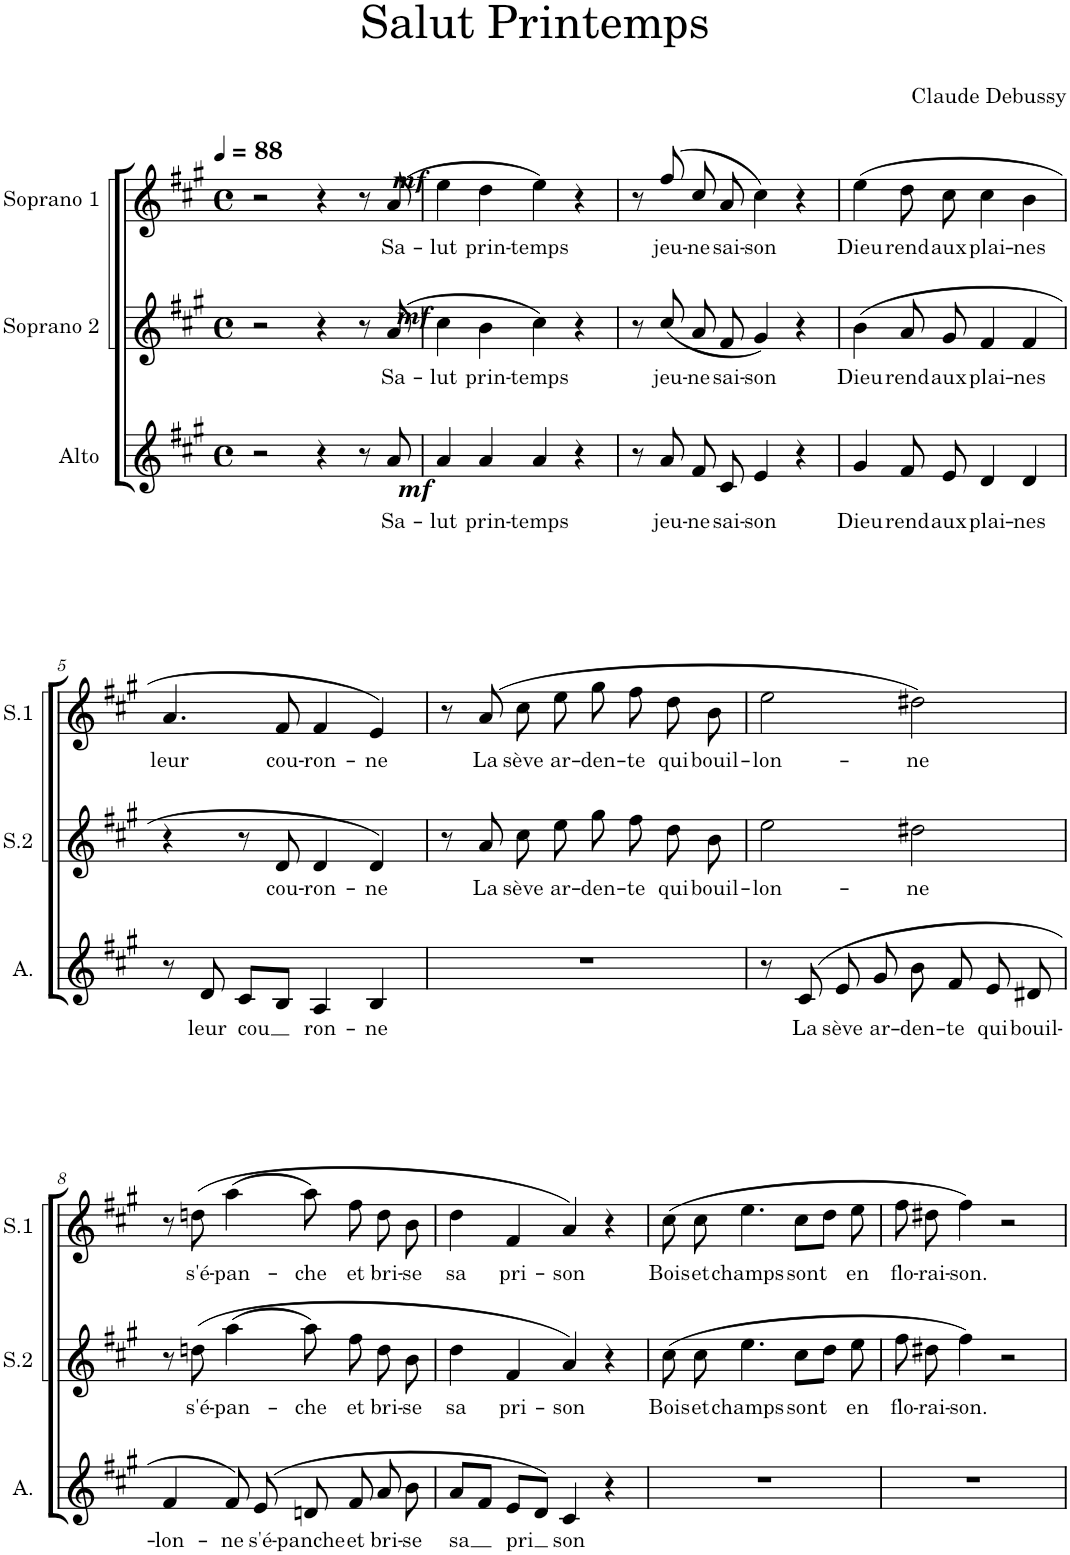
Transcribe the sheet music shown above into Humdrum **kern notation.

**kern	**text	**kern	**text	**kern	**text
*part3	*part3	*part2	*part2	*part1	*part1
*staff3	*staff3	*staff2	*staff2	*staff1	*staff1
*I"Alto	*	*I"Soprano 2	*	*I"Soprano 1	*
*I'A.	*	*I'S.2	*	*I'S.1	*
*clefG2	*	*clefG2	*	*clefG2	*
*k[f#c#g#]	*	*k[f#c#g#]	*	*k[f#c#g#]	*
*M4/4	*	*M4/4	*	*M4/4	*
*met(c)	*	*met(c)	*	*met(c)	*
*MM88	*	*MM88	*	*MM88	*
=1	=1	=1	=1	=1	=1
2r	.	2r	.	2r	.
4r	.	4r	.	4r	.
8r	.	8r	.	8r	.
!	!	!	!	!LO:TX:b:Bi:t=mf	!
!	!	!LO:TX:b:Bi:t=mf	!	!	!
!LO:TX:b:Bi:t=mf	!	!	!	!	!
!	!LO:LY:b	!	!LO:LY:b	!	!LO:LY:b
8a/	Sa-	(8a/	Sa-	(8a/	Sa-
=2	=2	=2	=2	=2	=2
!	!LO:LY:b	!	!LO:LY:b	!	!LO:LY:b
4a/	-lut	4cc#\	-lut	4ee\	-lut
!	!LO:LY:b	!	!LO:LY:b	!	!LO:LY:b
4a/	prin-	4b\	prin-	4dd\	prin-
!	!LO:LY:b	!	!LO:LY:b	!	!LO:LY:b
4a/	-temps	4cc#\)	-temps	4ee\)	-temps
4r	.	4r	.	4r	.
=3	=3	=3	=3	=3	=3
8r	.	8r	.	8r	.
!	!LO:LY:b	!	!LO:LY:b	!	!LO:LY:b
8a/	jeu-	(8cc#/	jeu-	(8ff#/	jeu-
!	!LO:LY:b	!	!LO:LY:b	!	!LO:LY:b
8f#/	-ne	8a/	-ne	8cc#/	-ne
!	!LO:LY:b	!	!LO:LY:b	!	!LO:LY:b
8c#/	sai-	8f#/	sai-	8a/	sai-
!	!LO:LY:b	!	!LO:LY:b	!	!LO:LY:b
4e/	-son	4g#/)	-son	4cc#\)	-son
4r	.	4r	.	4r	.
=4	=4	=4	=4	=4	=4
!	!LO:LY:b	!	!LO:LY:b	!	!LO:LY:b
4g#/	Dieu	(4b\	Dieu	(4ee\	Dieu
!	!LO:LY:b	!	!LO:LY:b	!	!LO:LY:b
8f#/	rend	8a/	rend	8dd\	rend
!	!LO:LY:b	!	!LO:LY:b	!	!LO:LY:b
8e/	aux	8g#/	aux	8cc#\	aux
!	!LO:LY:b	!	!LO:LY:b	!	!LO:LY:b
4d/	plai-	4f#/	plai-	4cc#\	plai-
!	!LO:LY:b	!	!LO:LY:b	!	!LO:LY:b
4d/	-nes	4f#/	-nes	4b\	-nes
!!LO:LB:g=z
=5	=5	=5	=5	=5	=5
!	!	!	!	!	!LO:LY:b
8r	.	4r	.	4.a/	leur
!	!LO:LY:b	!	!	!	!
8d/	leur	.	.	.	.
!	!LO:LY:b	!	!	!	!
8c#/L	cou	8r	.	.	.
!	!	!	!LO:LY:b	!	!LO:LY:b
8B/J	.	8d/	cou-	8f#/	cou-
!	!LO:LY:b	!	!LO:LY:b	!	!LO:LY:b
4A/	ron-	4d/	-ron-	4f#/	-ron-
!	!LO:LY:b	!	!LO:LY:b	!	!LO:LY:b
4B/	-ne	4d/)	-ne	4e/)	-ne
=6	=6	=6	=6	=6	=6
1r	.	8r	.	8r	.
!	!	!	!LO:LY:b	!	!LO:LY:b
.	.	8a/	La	(8a/	La
!	!	!	!LO:LY:b	!	!LO:LY:b
.	.	8cc#\	sève	8cc#\	sève
!	!	!	!LO:LY:b	!	!LO:LY:b
.	.	8ee\	ar-	8ee\	ar-
!	!	!	!LO:LY:b	!	!LO:LY:b
.	.	8gg#\	-den-	8gg#\	-den-
!	!	!	!LO:LY:b	!	!LO:LY:b
.	.	8ff#\	-te	8ff#\	-te
!	!	!	!LO:LY:b	!	!LO:LY:b
.	.	8dd\	qui	8dd\	qui
!	!	!	!LO:LY:b	!	!LO:LY:b
.	.	8b\	bouil-	8b\	bouil-
=7	=7	=7	=7	=7	=7
!	!	!	!LO:LY:b	!	!LO:LY:b
8r	.	2ee\	-lon-	2ee\	-lon-
!	!LO:LY:b	!	!	!	!
(8c#/	La	.	.	.	.
!	!LO:LY:b	!	!	!	!
8e/	sève	.	.	.	.
!	!LO:LY:b	!	!	!	!
8g#/	ar-	.	.	.	.
!	!LO:LY:b	!	!LO:LY:b	!	!LO:LY:b
8b\	-den-	2dd#X\	-ne	2dd#X\)	-ne
!	!LO:LY:b	!	!	!	!
8f#/	-te	.	.	.	.
!	!LO:LY:b	!	!	!	!
8e/	qui	.	.	.	.
!	!LO:LY:b	!	!	!	!
8d#X/	bouil-	.	.	.	.
!!LO:LB:g=z
=8	=8	=8	=8	=8	=8
!	!LO:LY:b	!	!	!	!
4f#/	-lon-	8r	.	8r	.
!	!	!	!LO:LY:b	!	!LO:LY:b
.	.	(8ddn\	s'é-	(8ddn\	s'é-
!	!LO:LY:b	!	!LO:LY:b	!	!LO:LY:b
8f#/)	-ne	(4aa\	-pan-	(4aa\	-pan-
!	!LO:LY:b	!	!	!	!
(8e/	s'é-	.	.	.	.
!	!LO:LY:b	!	!LO:LY:b	!	!LO:LY:b
8dn/	-panche	8aa\)	-che	8aa\)	-che
!	!LO:LY:b	!	!LO:LY:b	!	!LO:LY:b
8f#/	et	8ff#\	et	8ff#\	et
!	!LO:LY:b	!	!LO:LY:b	!	!LO:LY:b
8a/	bri-	8dd\	bri-	8dd\	bri-
!	!LO:LY:b	!	!LO:LY:b	!	!LO:LY:b
8b\	-se	8b\	-se	8b\	-se
=9	=9	=9	=9	=9	=9
!	!LO:LY:b	!	!LO:LY:b	!	!LO:LY:b
8a/L	sa	4dd\	sa	4dd\	sa
8f#/J	.	.	.	.	.
!	!LO:LY:b	!	!LO:LY:b	!	!LO:LY:b
8e/L	pri	4f#/	pri-	4f#/	pri-
8d/J)	.	.	.	.	.
!	!LO:LY:b	!	!LO:LY:b	!	!LO:LY:b
4c#/	son	4a/)	-son	4a/)	-son
4r	.	4r	.	4r	.
=10	=10	=10	=10	=10	=10
!	!	!	!LO:LY:b	!	!LO:LY:b
1r	.	(8cc#\	Bois	(8cc#\	Bois
!	!	!	!LO:LY:b	!	!LO:LY:b
.	.	8cc#\	et	8cc#\	et
!	!	!	!LO:LY:b	!	!LO:LY:b
.	.	4.ee\	champs	4.ee\	champs
!	!	!	!LO:LY:b	!	!LO:LY:b
.	.	8cc#\L	sont	8cc#\L	sont
.	.	8dd\J	.	8dd\J	.
!	!	!	!LO:LY:b	!	!LO:LY:b
.	.	8ee\	en	8ee\	en
=11	=11	=11	=11	=11	=11
!	!	!	!LO:LY:b	!	!LO:LY:b
1r	.	8ff#\	flo-	8ff#\	flo-
!	!	!	!LO:LY:b	!	!LO:LY:b
.	.	8dd#X\	-rai-	8dd#X\	-rai-
!	!	!	!LO:LY:b	!	!LO:LY:b
.	.	4ff#\)	-son.	4ff#\)	-son.
.	.	2r	.	2r	.
=	=	=	=	=	=
*-	*-	*-	*-	*-	*-
